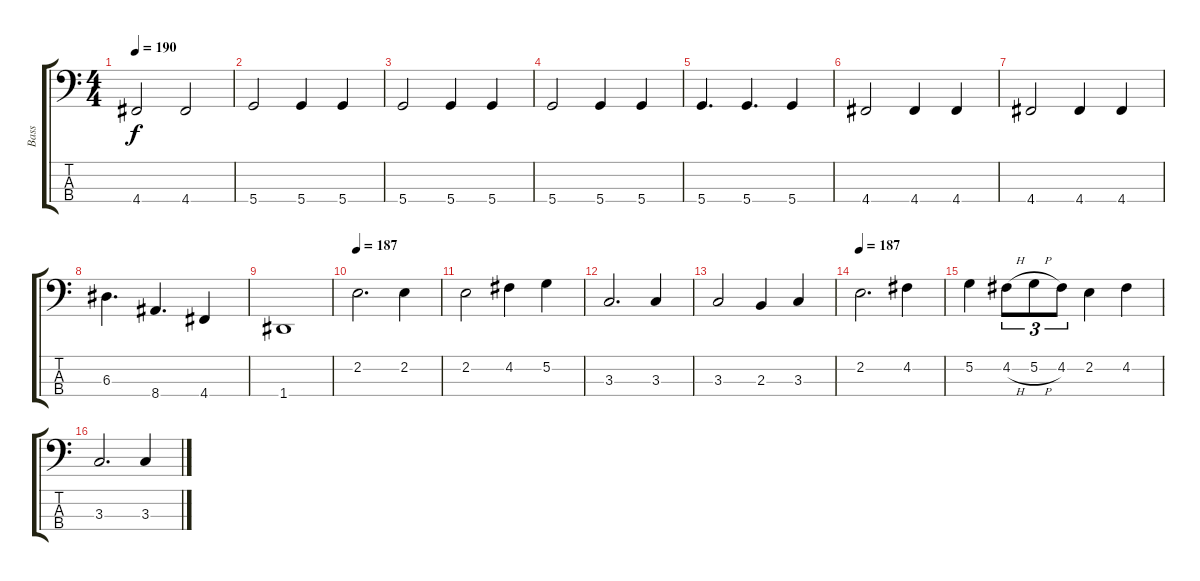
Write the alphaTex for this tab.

\track ("Bass" "Bass") {instrument electricbassfinger}
\staff {score tabs}
\tuning (G2 D2 A1 D1) {hide}
\ts (4 4)
\tempo 190
\clef f4
\ks c
4.4.2{dy f} 4.4.2 |
5.4.2 5.4.4 5.4.4 |
5.4.2 5.4.4 5.4.4 |
5.4.2 5.4.4 5.4.4 |
5.4.4{d} 5.4.4{d} 5.4.4 |
4.4.2 4.4.4 4.4.4 |
4.4.2 4.4.4 4.4.4 |
6.3.4{d} 8.4.4{d} 4.4.4 |
1.4.1 |
\tempo 187
2.2.2{d volume 11} 2.2.4 |
2.2.2 4.2.4 5.2.4 |
3.3.2{d} 3.3.4 |
3.3.2 2.3.4 3.3.4 |
\tempo 187
2.2.2{d} 4.2.4 |
5.2.4 4.2{h}.8{tu (3 2)} 5.2{h}.8{tu (3 2)} 4.2.8{tu (3 2)} 2.2.4 4.2.4 |
3.3.2{d} 3.3.4
